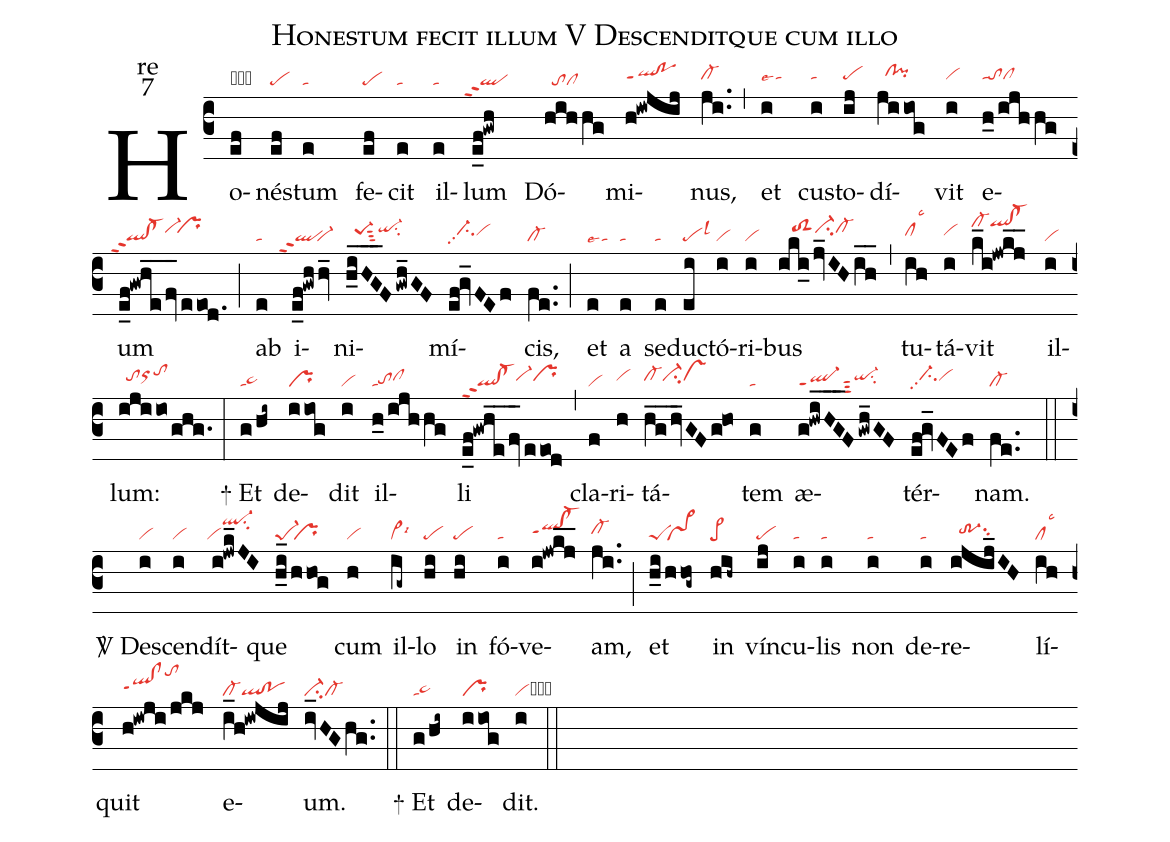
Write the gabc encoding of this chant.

name:Honestum fecit illum V Descenditque cum illo;
office-part:re;
mode:7;
nabc-lines:1;
%%
(c3) Ho(ef|obpe)nés(ef|pe)tum(e|ta) fe(ef|pe)cit(e|ta) il(e|ta)lum(e_f!gwh|``qlppt2) Dó(hihhg|//tocl)mi(h!iwjij|qlhh!pohhppt1)nus,(ji..|cl-hh) (,) et(i|tahhlse4) cus(i|tahh)to(ij|pehh)dí(jiiog|//clhi!pihi)vit(i|vihh) e(h_0/ijhhg|tahhtohhclhh)um(e_f!gwhe__/fv_/eeod.|``ql!cl-ppt2vi-hi`prhi) (;) ab(e|ta) i(e_f!gwhhv_|```qlppt2``vi-)ni(h_i_H_G_F/gwh_GF|//pe-1hhsut3qi-hisu2)mí(ef!gv_FEf|//ci-hhpp2vihh)cis,(fe..|cl-) (;) et(e|talse4) a(e|ta) se(e|ta)duc(ei|pelsl3)tó(i|vi)ri(i|vi)bus(iki_/jv_IHih__|///toS2hici-hicl-hi) (,) tu(ih|clhhlsc3)tá(i|vihh)vit(k_i!jwkj__|cl-hkqlhk!cl-hk) il(i|vi)lum:(ijiio/ghg.|//tohhorhitohj) (:)

<sp>+</sp> Et(g/hi~|tata>hg) de(iiog|pr)dit(i|vi) il(h_0/ijhhg|tatohgclhh)li(e_f!gwhe__/fv_/eeod|ql!cl-ppt2vi-hhprhh) (,) cla(f|vi)ri(h|vihh)tá(hg__/hv_GFg!ho|cl-hhci-hhvshh)tem(g|ta) æ(g!hwiHG___F/gwh_GF|ql-ppt1sut3qi-hhsu2)tér(ef!gv_FEf|//ci-hhpp2vihh)nam.(fe..|cl-) (::)

<sp>V/</sp> De(i|vi)scen(i|vi)dít(i!jwk_JI|`viql-hksu2)que(h_i_/hhog|pe-1``pr) cum(h|vi) il(ig~|vi>lsi6)lo(hi|pe) in(hi|pe) fó(i|ta)ve(i!jwkj__|qlhh!cl-hhppt1)am,(ji..|cl-hh) (;) et(h_i/hhog~|peS`vs>) in(hih~|pe>) vín(ij|pe)cu(i|ta)lis(i|ta) non(i|ta) de(i|ta)re(ijij_IH|//tr-3hhsu2)lí(ih|cllsc3)quit(h!iwji/jkj|qlhh!clhhppt1tohm) e(i_h!iwjij|cl-ql!po)um.(iv_HGhg..|ci-cl-) (::)

<sp>+</sp> Et(g/hi~|tata>hg) de(iiog|pr)dit.(i|vicb) (::)
